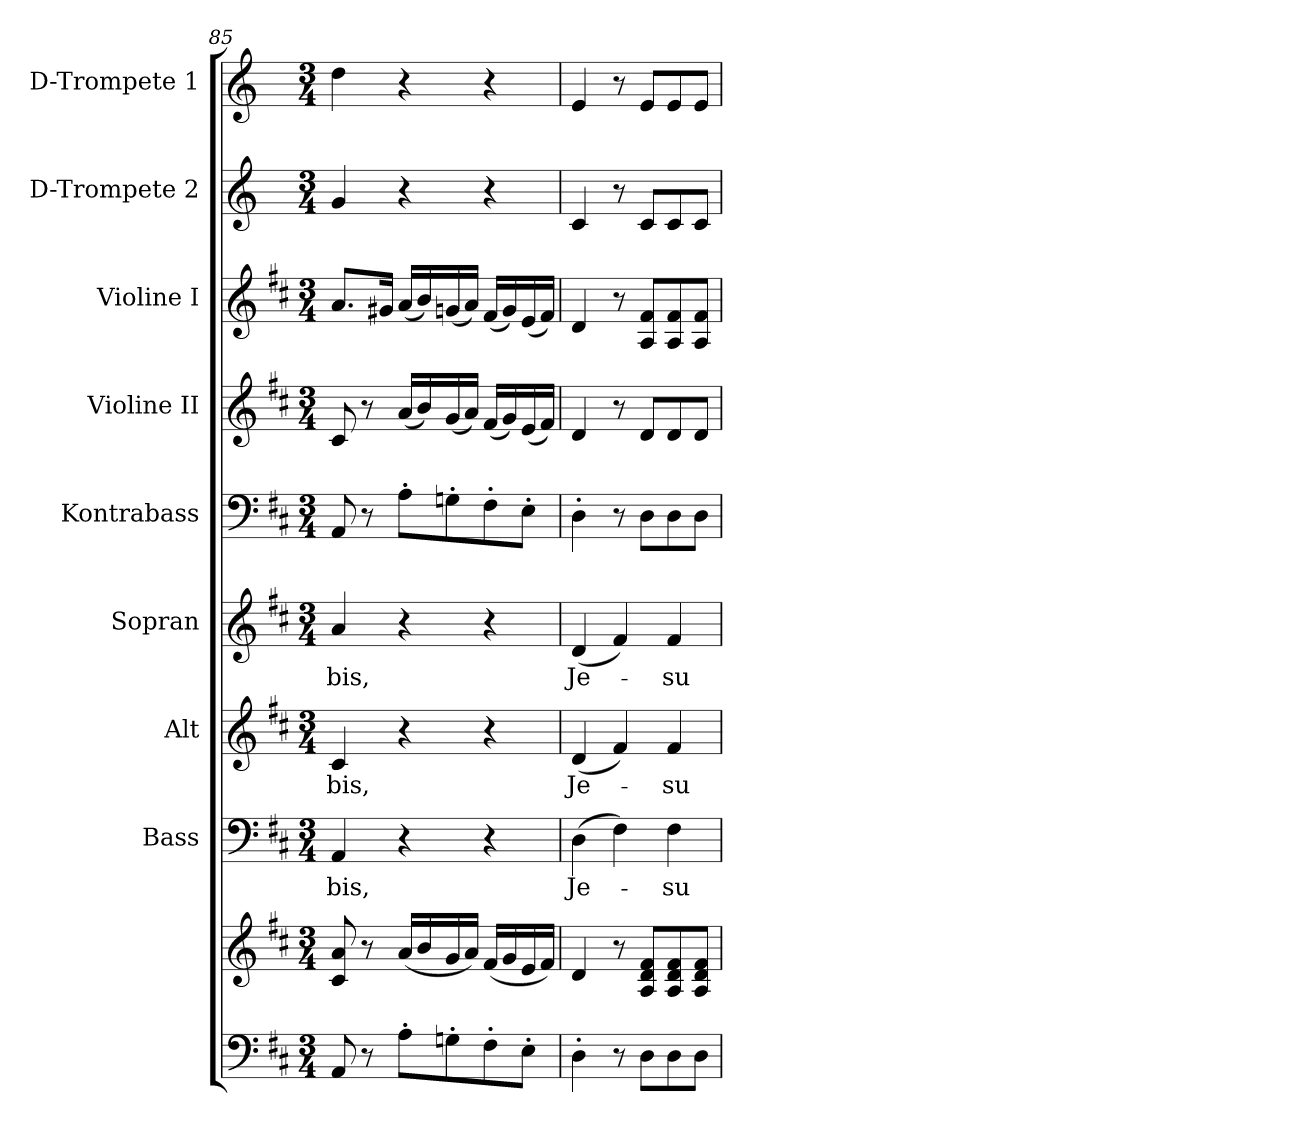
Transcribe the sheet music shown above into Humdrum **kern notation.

**kern	**kern	**kern	**text	**kern	**text	**kern	**text	**kern	**kern	**kern	**kern	**kern
*part9	*part9	*part8	*part8	*part7	*part7	*part6	*part6	*part5	*part4	*part3	*part2	*part1
*staff10	*staff9	*staff8	*staff8	*staff7	*staff7	*staff6	*staff6	*staff5	*staff4	*staff3	*staff2	*staff1
*	*	*I"Bass	*	*I"Alt	*	*I"Sopran	*	*I"Kontrabass	*I"Violine II	*I"Violine I	*I"D-Trompete 2	*I"D-Trompete 1
*	*	*I'B.	*	*I'A.	*	*I'S.	*	*I'Kb.	*I'Vl. II	*I'Vl. I	*I'D Trp. 2	*I'D Trp. 1
*clefF4	*clefG2	*clefF4	*	*clefG2	*	*clefG2	*	*clefF4	*clefG2	*clefG2	*clefG2	*clefG2
*	*	*	*	*	*	*	*	*ITrd7c12	*	*	*ITrd-1c-2	*ITrd-1c-2
*k[f#c#]	*k[f#c#]	*k[f#c#]	*	*k[f#c#]	*	*k[f#c#]	*	*k[f#c#]	*k[f#c#]	*k[f#c#]	*k[f#c#]	*k[f#c#]
*D:	*D:	*D:	*	*D:	*	*D:	*	*D:	*D:	*D:	*D:	*D:
*M3/4	*M3/4	*M3/4	*	*M3/4	*	*M3/4	*	*M3/4	*M3/4	*M3/4	*M3/4	*M3/4
=85	=85	=85	=85	=85	=85	=85	=85	=85	=85	=85	=85	=85
!	!	!	!LO:LY:b	!	!LO:LY:b	!	!LO:LY:b	!	!	!	!	!
8AA/	8c#/ 8a/	4AA/	-bis,	4c#/	-bis,	4a/	-bis,	8AAA/	8c#/	8.a/L	4a/	4ee\
8r	8r	.	.	.	.	.	.	8r	8r	.	.	.
.	.	.	.	.	.	.	.	.	.	16g#X/Jk	.	.
8A'>\L	(<16a/LL	4r	.	4r	.	4r	.	8AA'>\L	(<16a/LL	(<16a/LL	4r	4r
.	16b/	.	.	.	.	.	.	.	16b/)	16b/)	.	.
8Gn'>\	16g/	.	.	.	.	.	.	8GGn'>\	(<16g/	(<16gn/	.	.
.	16a/JJ)	.	.	.	.	.	.	.	16a/JJ)	16a/JJ)	.	.
8F#'>\	(<16f#/LL	4r	.	4r	.	4r	.	8FF#'>\	(<16f#/LL	(<16f#/LL	4r	4r
.	16g/	.	.	.	.	.	.	.	16g/)	16g/)	.	.
8E'>\J	16e/	.	.	.	.	.	.	8EE'>\J	(<16e/	(<16e/	.	.
.	16f#/JJ)	.	.	.	.	.	.	.	16f#/JJ)	16f#/JJ)	.	.
=86	=86	=86	=86	=86	=86	=86	=86	=86	=86	=86	=86	=86
!	!	!	!LO:LY:b	!	!LO:LY:b	!	!LO:LY:b	!	!	!	!	!
4D'>\	4d/	(>4D\	Je-	(<4d/	Je-	(<4d/	Je-	4DD'>\	4d/	4d/	4d/	4f#/
8r	8r	4F#\)	.	4f#/)	.	4f#/)	.	8r	8r	8r	8r	8r
8D\L	8A/ 8d/ 8f#/L	.	.	.	.	.	.	8DD\L	8d/L	8A/ 8f#/L	8d/L	8f#/L
!	!	!	!LO:LY:b	!	!LO:LY:b	!	!LO:LY:b	!	!	!	!	!
8D\	8A/ 8d/ 8f#/	4F#\	-su	4f#/	-su	4f#/	-su	8DD\	8d/	8A/ 8f#/	8d/	8f#/
8D\J	8A/ 8d/ 8f#/J	.	.	.	.	.	.	8DD\J	8d/J	8A/ 8f#/J	8d/J	8f#/J
=	=	=	=	=	=	=	=	=	=	=	=	=
*-	*-	*-	*-	*-	*-	*-	*-	*-	*-	*-	*-	*-
